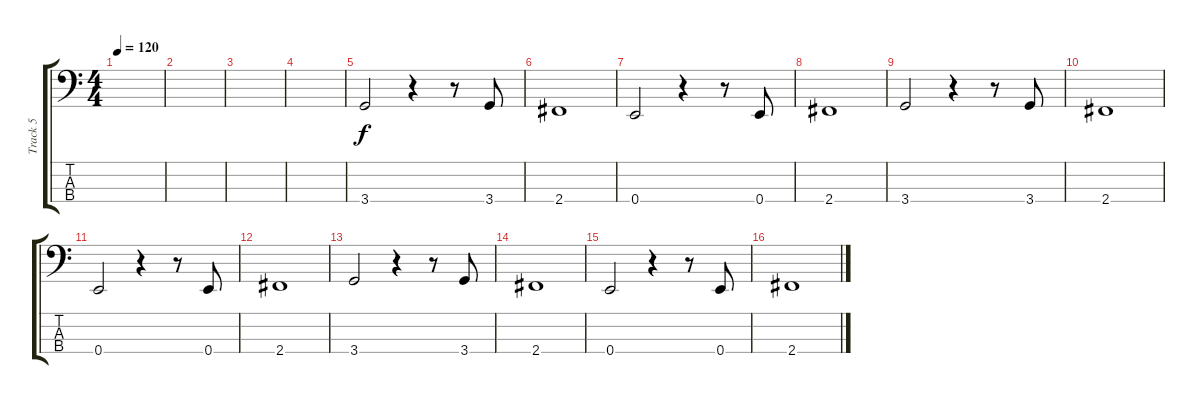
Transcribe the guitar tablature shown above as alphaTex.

\track ("Track 5" "Track 5") {instrument synthbass1}
\staff {score tabs}
\tuning (G2 D2 A1 E1) {hide}
\ts (4 4)
\tempo 120
\clef f4
\ks c
|
|
|
|
3.4.2 r.4 r.8 3.4.8 |
2.4.1 |
0.4.2 r.4 r.8 0.4.8 |
2.4.1 |
3.4.2 r.4 r.8 3.4.8 |
2.4.1 |
0.4.2 r.4 r.8 0.4.8 |
2.4.1 |
3.4.2 r.4 r.8 3.4.8 |
2.4.1 |
0.4.2 r.4 r.8 0.4.8 |
2.4.1
